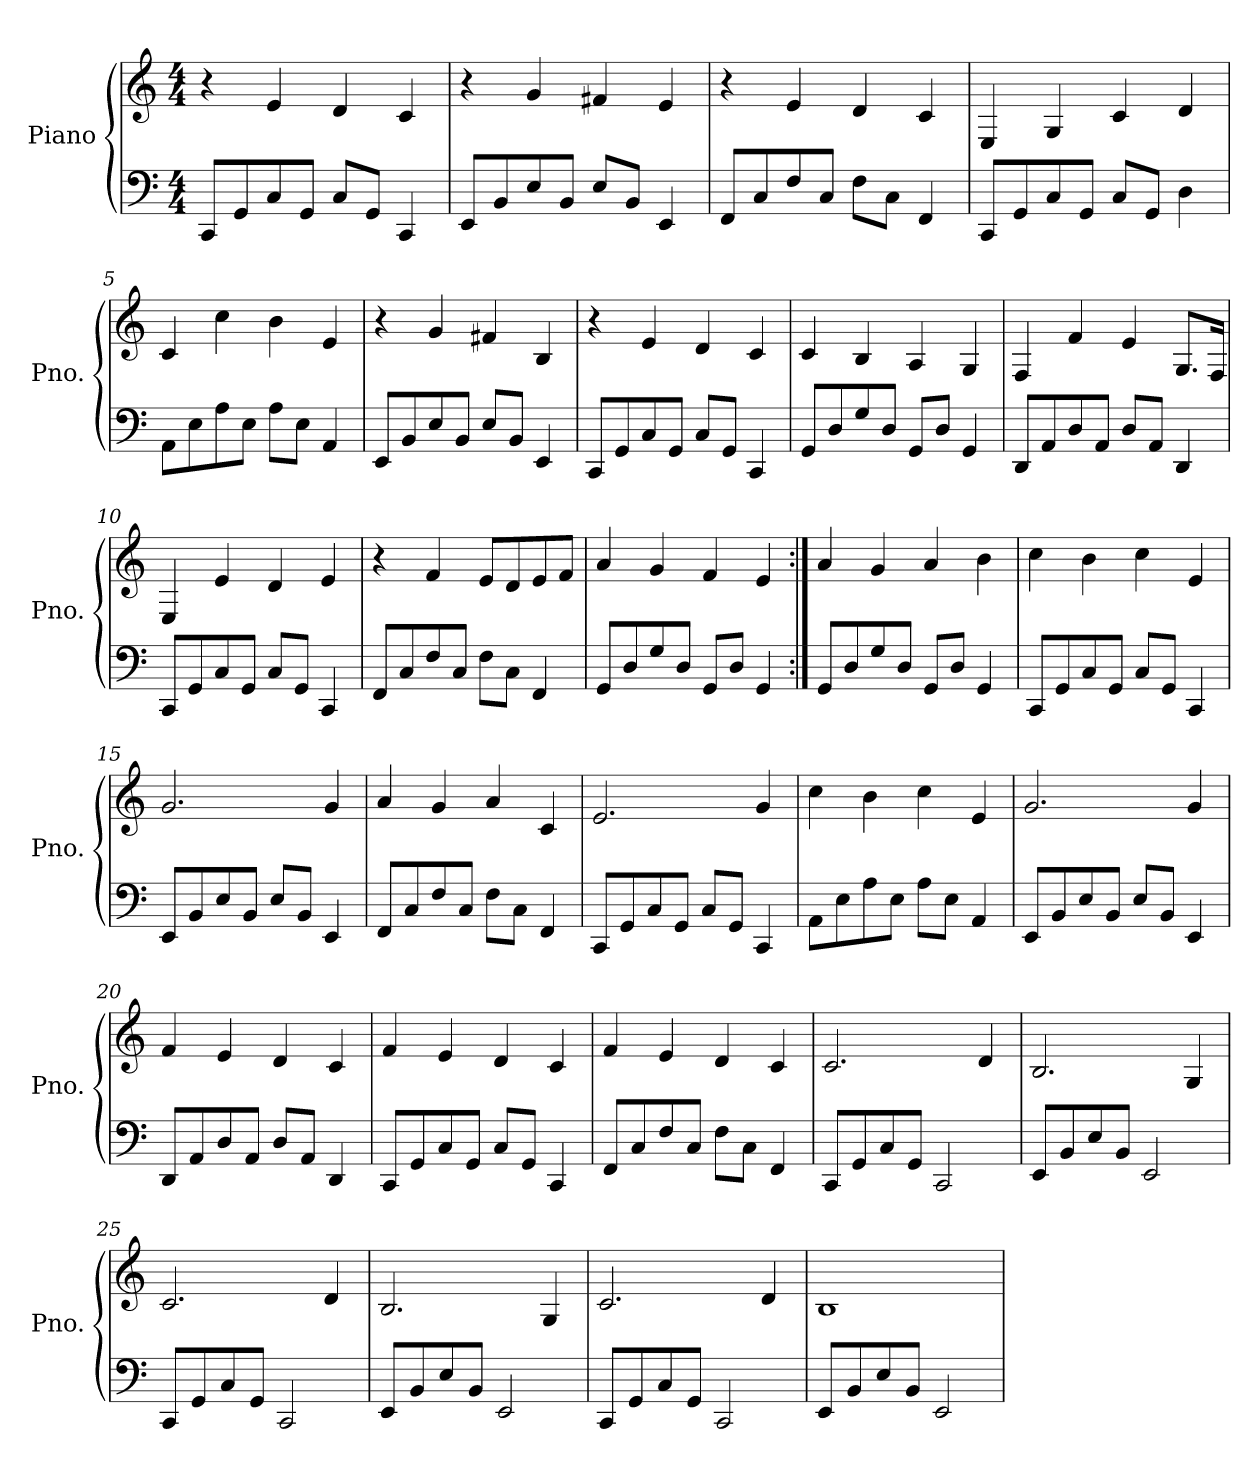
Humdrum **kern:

**kern	**kern
*part1	*part1
*staff2	*staff1
*I"Piano	*
*I'Pno.	*
*clefF4	*clefG2
*k[]	*k[]
*M4/4	*M4/4
*MM80	*MM80
=1	=1
8CC/L	4r
8GG/	.
8C/	4e/
8GG/J	.
8C/L	4d/
8GG/J	.
4CC/	4c/
=2	=2
8EE/L	4r
8BB/	.
8E/	4g/
8BB/J	.
8E/L	4f#X/
8BB/J	.
4EE/	4e/
=3	=3
8FF/L	4r
8C/	.
8F/	4e/
8C/J	.
8F\L	4d/
8C\J	.
4FF/	4c/
=4	=4
8CC/L	4E/
8GG/	.
8C/	4G/
8GG/J	.
8C/L	4c/
8GG/J	.
4D\	4d/
=5	=5
8AA\L	4c/
8E\	.
8A\	4cc\
8E\J	.
8A\L	4b\
8E\J	.
4AA/	4e/
=6	=6
8EE/L	4r
8BB/	.
8E/	4g/
8BB/J	.
8E/L	4f#X/
8BB/J	.
4EE/	4B/
!!LO:LB:g=z
=7	=7
8CC/L	4r
8GG/	.
8C/	4e/
8GG/J	.
8C/L	4d/
8GG/J	.
4CC/	4c/
=8	=8
8GG/L	4c/
8D/	.
8G/	4B/
8D/J	.
8GG/L	4A/
8D/J	.
4GG/	4G/
=9	=9
8DD/L	4F/
8AA/	.
8D/	4f/
8AA/J	.
8D/L	4e/
8AA/J	.
4DD/	8.G/L
.	16F/Jk
=10	=10
8CC/L	4E/
8GG/	.
8C/	4e/
8GG/J	.
8C/L	4d/
8GG/J	.
4CC/	4e/
=11	=11
8FF/L	4r
8C/	.
8F/	4f/
8C/J	.
8F\L	8e/L
8C\J	8d/
4FF/	8e/
.	8f/J
=12	=12
8GG/L	4a/
8D/	.
8G/	4g/
8D/J	.
8GG/L	4f/
8D/J	.
4GG/	4e/
!!LO:LB:g=z
=13:|!	=13:|!
8GG/L	4a/
8D/	.
8G/	4g/
8D/J	.
8GG/L	4a/
8D/J	.
4GG/	4b\
=14	=14
8CC/L	4cc\
8GG/	.
8C/	4b\
8GG/J	.
8C/L	4cc\
8GG/J	.
4CC/	4e/
=15	=15
8EE/L	2.g/
8BB/	.
8E/	.
8BB/J	.
8E/L	.
8BB/J	.
4EE/	4g/
=16	=16
8FF/L	4a/
8C/	.
8F/	4g/
8C/J	.
8F\L	4a/
8C\J	.
4FF/	4c/
=17	=17
8CC/L	2.e/
8GG/	.
8C/	.
8GG/J	.
8C/L	.
8GG/J	.
4CC/	4g/
=18	=18
8AA\L	4cc\
8E\	.
8A\	4b\
8E\J	.
8A\L	4cc\
8E\J	.
4AA/	4e/
!!LO:LB:g=z
=19	=19
8EE/L	2.g/
8BB/	.
8E/	.
8BB/J	.
8E/L	.
8BB/J	.
4EE/	4g/
=20	=20
8DD/L	4f/
8AA/	.
8D/	4e/
8AA/J	.
8D/L	4d/
8AA/J	.
4DD/	4c/
=21	=21
8CC/L	4f/
8GG/	.
8C/	4e/
8GG/J	.
8C/L	4d/
8GG/J	.
4CC/	4c/
=22	=22
8FF/L	4f/
8C/	.
8F/	4e/
8C/J	.
8F\L	4d/
8C\J	.
4FF/	4c/
=23	=23
8CC/L	2.c/
8GG/	.
8C/	.
8GG/J	.
2CC/	.
.	4d/
=24	=24
8EE/L	2.B/
8BB/	.
8E/	.
8BB/J	.
2EE/	.
.	4G/
!!LO:LB:g=z
=25	=25
8CC/L	2.c/
8GG/	.
8C/	.
8GG/J	.
2CC/	.
.	4d/
=26	=26
8EE/L	2.B/
8BB/	.
8E/	.
8BB/J	.
2EE/	.
.	4G/
=27	=27
8CC/L	2.c/
8GG/	.
8C/	.
8GG/J	.
2CC/	.
.	4d/
=28	=28
8EE/L	1B
8BB/	.
8E/	.
8BB/J	.
2EE/	.
=	=
*-	*-
